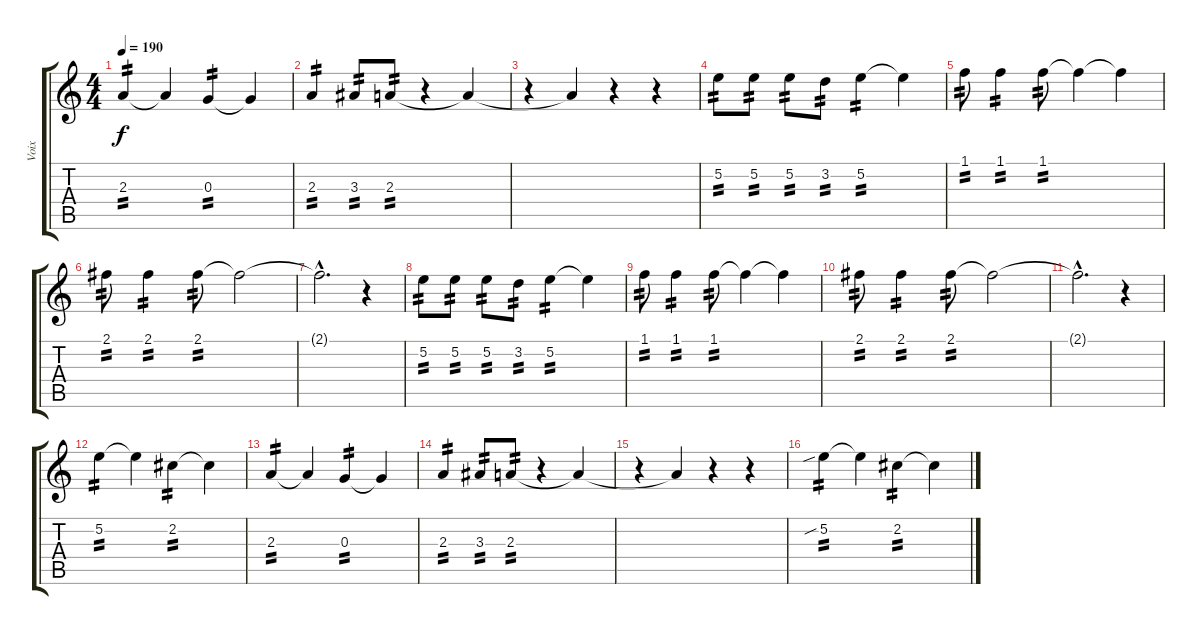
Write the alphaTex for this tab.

\track ("Voix" "Voix") {instrument overdrivenguitar}
\staff {score tabs}
\tuning (E4 B3 G3 D3 A2 E2) {hide}
\ts (4 4)
\tempo 190
\clef g2
\ks c
2.3.4{tp 2 dy f} 2.3{t}.4 0.3.4{tp 2} 0.3{t}.4 |
2.3.4{tp 2} 3.3.8{tp 2} 2.3.8{tp 2} r.4 2.3{t}.4 |
r.4 2.3{t}.4 r.4 r.4 |
5.2.8{tp 2} 5.2.8{tp 2} 5.2.8{tp 2} 3.2.8{tp 2} 5.2.4{tp 2} 5.2{t}.4 |
1.1.8{tp 2} 1.1.4{tp 2} 1.1.8{tp 2} 1.1{t}.4 1.1{t}.4 |
2.1.8{tp 2} 2.1.4{tp 2} 2.1.8{tp 2} 2.1{t}.2 |
2.1{hac t}.2{d} r.4 |
5.2.8{tp 2} 5.2.8{tp 2} 5.2.8{tp 2} 3.2.8{tp 2} 5.2.4{tp 2} 5.2{t}.4 |
1.1.8{tp 2} 1.1.4{tp 2} 1.1.8{tp 2} 1.1{t}.4 1.1{t}.4 |
2.1.8{tp 2} 2.1.4{tp 2} 2.1.8{tp 2} 2.1{t}.2 |
2.1{hac t}.2{d} r.4 |
5.2.4{tp 2} 5.2{t}.4 2.2.4{tp 2} 2.2{t}.4 |
2.3.4{tp 2} 2.3{t}.4 0.3.4{tp 2} 0.3{t}.4 |
2.3.4{tp 2} 3.3.8{tp 2} 2.3.8{tp 2} r.4 2.3{t}.4 |
r.4 2.3{t}.4 r.4 r.4 |
5.2{sib}.4{tp 2} 5.2{t}.4 2.2.4{tp 2} 2.2{t}.4
